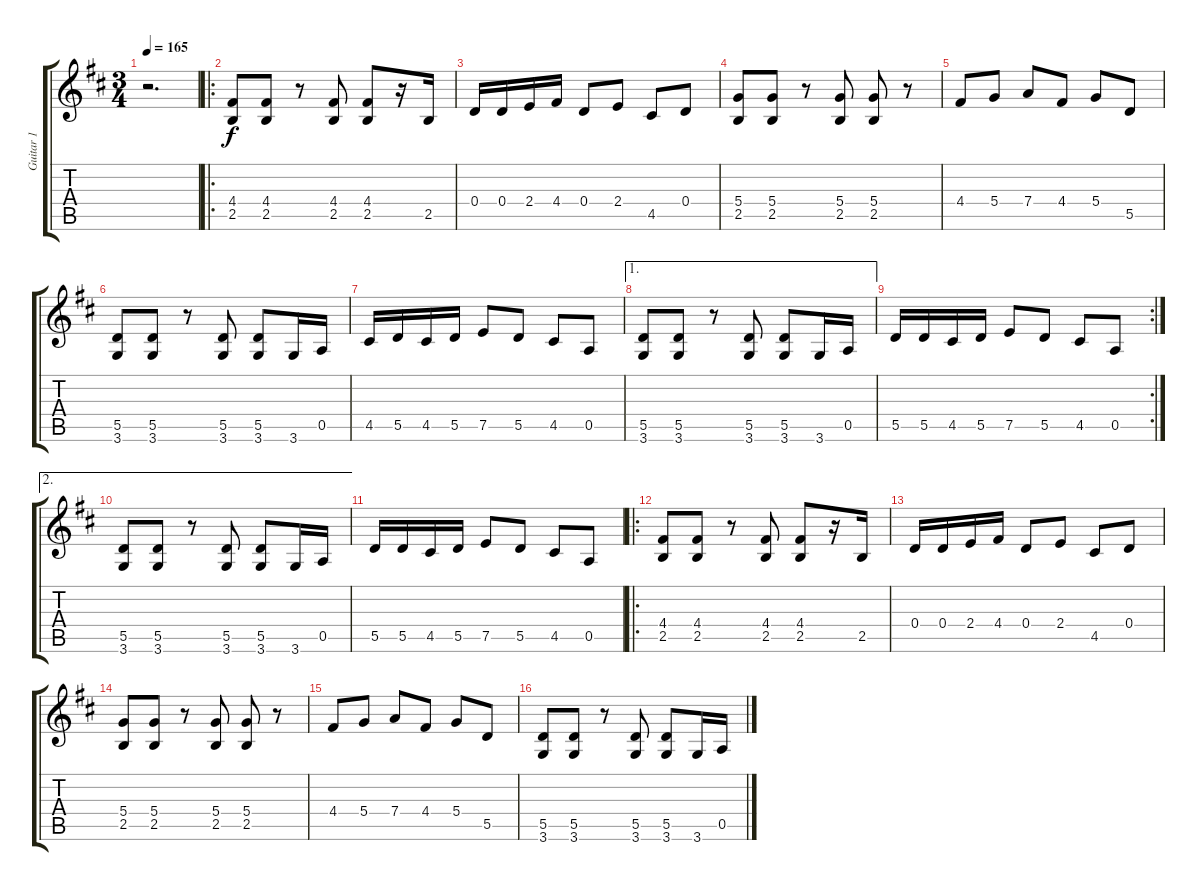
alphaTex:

\track ("Guitar 1" "Guitar 1") {instrument distortionguitar}
\staff {score tabs}
\tuning (E4 B3 G3 D3 A2 E2) {hide}
\ts (3 4)
\tempo 165
\clef g2
\ks d
r.2{d dy f} |
\ro
(4.4 2.5).8{instrument electricguitarmuted} (4.4 2.5).8 r.8 (4.4 2.5).8 (4.4 2.5).8 r.16 2.5.16 |
0.4.16 0.4.16 2.4.16 4.4.16 0.4.8 2.4.8 4.5.8 0.4.8 |
(5.4 2.5).8 (5.4 2.5).8 r.8 (5.4 2.5).8 (5.4 2.5).8 r.8 |
4.4.8 5.4.8 7.4.8 4.4.8 5.4.8 5.5.8 |
(5.5 3.6).8 (5.5 3.6).8 r.8 (5.5 3.6).8 (5.5 3.6).8 3.6.16 0.5.16 |
4.5.16 5.5.16 4.5.16 5.5.16 7.5.8 5.5.8 4.5.8 0.5.8 |
\ae 1
(5.5 3.6).8 (5.5 3.6).8 r.8 (5.5 3.6).8 (5.5 3.6).8 3.6.16 0.5.16 |
\rc 2
5.5.16 5.5.16 4.5.16 5.5.16 7.5.8 5.5.8 4.5.8 0.5.8 |
\ae 2
(5.5 3.6).8{instrument distortionguitar} (5.5 3.6).8 r.8 (5.5 3.6).8 (5.5 3.6).8 3.6.16 0.5.16 |
5.5.16 5.5.16 4.5.16 5.5.16 7.5.8 5.5.8 4.5.8 0.5.8 |
\ro
(4.4 2.5).8 (4.4 2.5).8 r.8 (4.4 2.5).8 (4.4 2.5).8 r.16 2.5.16 |
0.4.16 0.4.16 2.4.16 4.4.16 0.4.8 2.4.8 4.5.8 0.4.8 |
(5.4 2.5).8 (5.4 2.5).8 r.8 (5.4 2.5).8 (5.4 2.5).8 r.8 |
4.4.8 5.4.8 7.4.8 4.4.8 5.4.8 5.5.8 |
(5.5 3.6).8 (5.5 3.6).8 r.8 (5.5 3.6).8 (5.5 3.6).8 3.6.16 0.5.16
